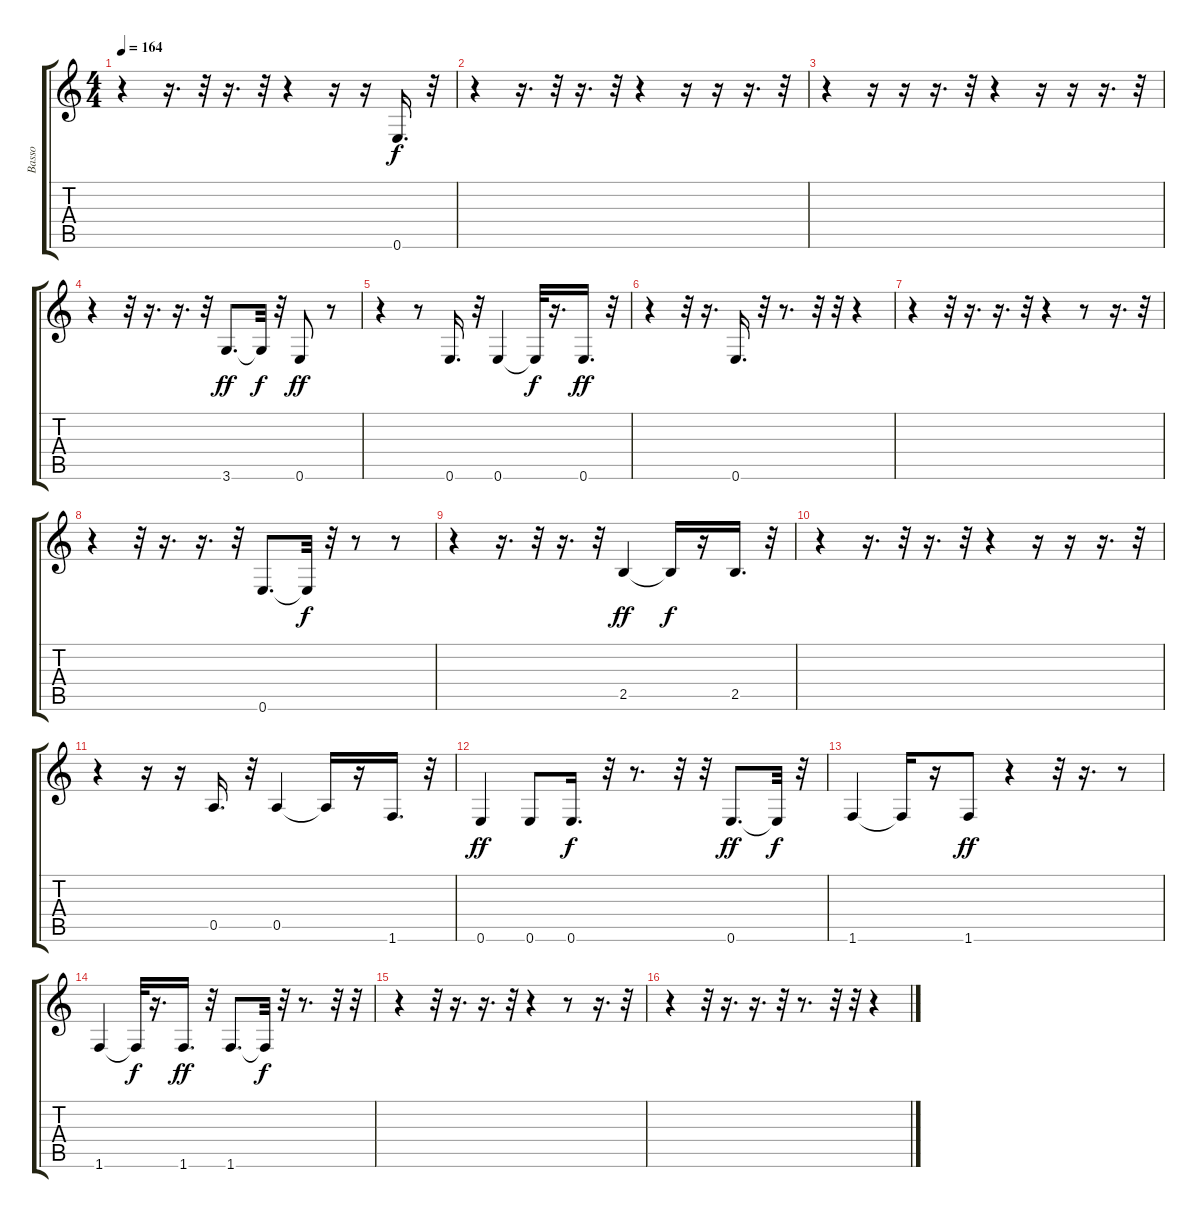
\track ("Basso" "Basso") {instrument acousticbass}
\staff {score tabs}
\tuning (E4 B3 G3 D3 A2 E2) {hide}
\ts (4 4)
\tempo 164
\clef g2
\ks c
r.4{dy f} r.16{d} r.32 r.16{d} r.32 r.4 r.16 r.16 0.6.16{d} r.32 |
r.4 r.16{d} r.32 r.16{d} r.32 r.4 r.16 r.16 r.16{d} r.32 |
r.4 r.16 r.16 r.16{d} r.32 r.4 r.16 r.16 r.16{d} r.32 |
r.4 r.32 r.16{d} r.16{d} r.32 3.6.8{d dy ff} 3.6{t}.32{dy f} r.32 0.6.8{dy ff} r.8 |
r.4 r.8 0.6.16{d} r.32 0.6.4 0.6{t}.32{dy f} r.16{d} 0.6.16{d dy ff} r.32 |
r.4 r.32 r.16{d} 0.6.16{d} r.32 r.8{d} r.32 r.32 r.4 |
r.4 r.32 r.16{d} r.16{d} r.32 r.4 r.8 r.16{d} r.32 |
r.4 r.32 r.16{d} r.16{d} r.32 0.6.8{d} 0.6{t}.32{dy f} r.32 r.8 r.8 |
r.4 r.16{d} r.32 r.16{d} r.32 2.5.4{dy ff} 2.5{t}.16{dy f} r.16 2.5.16{d} r.32 |
r.4 r.16{d} r.32 r.16{d} r.32 r.4 r.16 r.16 r.16{d} r.32 |
r.4 r.16 r.16 0.5.16{d} r.32 0.5.4 0.5{t}.16 r.16 1.6.16{d} r.32 |
0.6.4{dy ff} 0.6.8 0.6.16{d dy f} r.32 r.8{d} r.32 r.32 0.6.8{d dy ff} 0.6{t}.32{dy f} r.32 |
1.6.4 1.6{t}.16 r.16 1.6.8{dy ff} r.4 r.32 r.16{d} r.8 |
1.6.4 1.6{t}.32{dy f} r.16{d} 1.6.16{d dy ff} r.32 1.6.8{d} 1.6{t}.32{dy f} r.32 r.8{d} r.32 r.32 |
r.4 r.32 r.16{d} r.16{d} r.32 r.4 r.8 r.16{d} r.32 |
r.4 r.32 r.16{d} r.16{d} r.32 r.8{d} r.32 r.32 r.4
